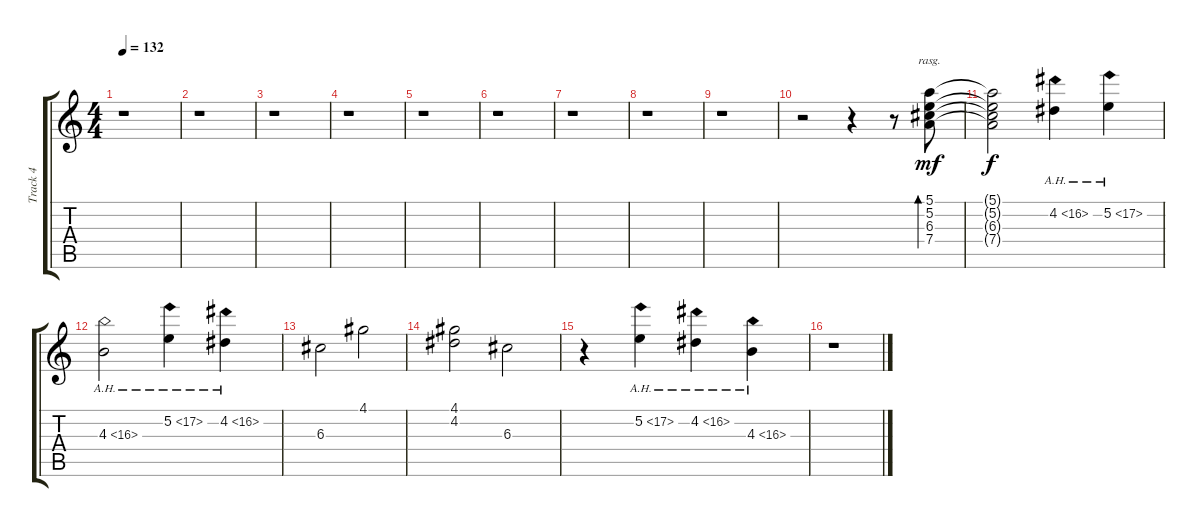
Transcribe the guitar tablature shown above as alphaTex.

\track ("Track 4" "Track 4") {instrument acousticguitarsteel}
\staff {score tabs}
\tuning (E4 B3 G3 D3 A2 E2) {hide}
\ts (4 4)
\tempo 132
\clef g2
\ks c
r.1{dy mf} |
r.1 |
r.1 |
r.1 |
r.1 |
r.1 |
r.1 |
r.1 |
r.1 |
r.2 r.4 r.8 (5.1 5.2 6.3 7.4).8{bd 480 rasg ii} |
(5.1{t} 5.2{t} 6.3{t} 7.4{t}).2{dy f} 4.2{ah 12}.4 5.2{ah 12}.4{txt ""} |
4.3{ah 12}.2 5.2{ah 12}.4 4.2{ah 12}.4 |
6.3.2 4.1.2 |
(4.1 4.2).2 6.3.2 |
r.4 5.2{ah 12}.4 4.2{ah 12}.4 4.3{ah 12}.4 |
r.1
